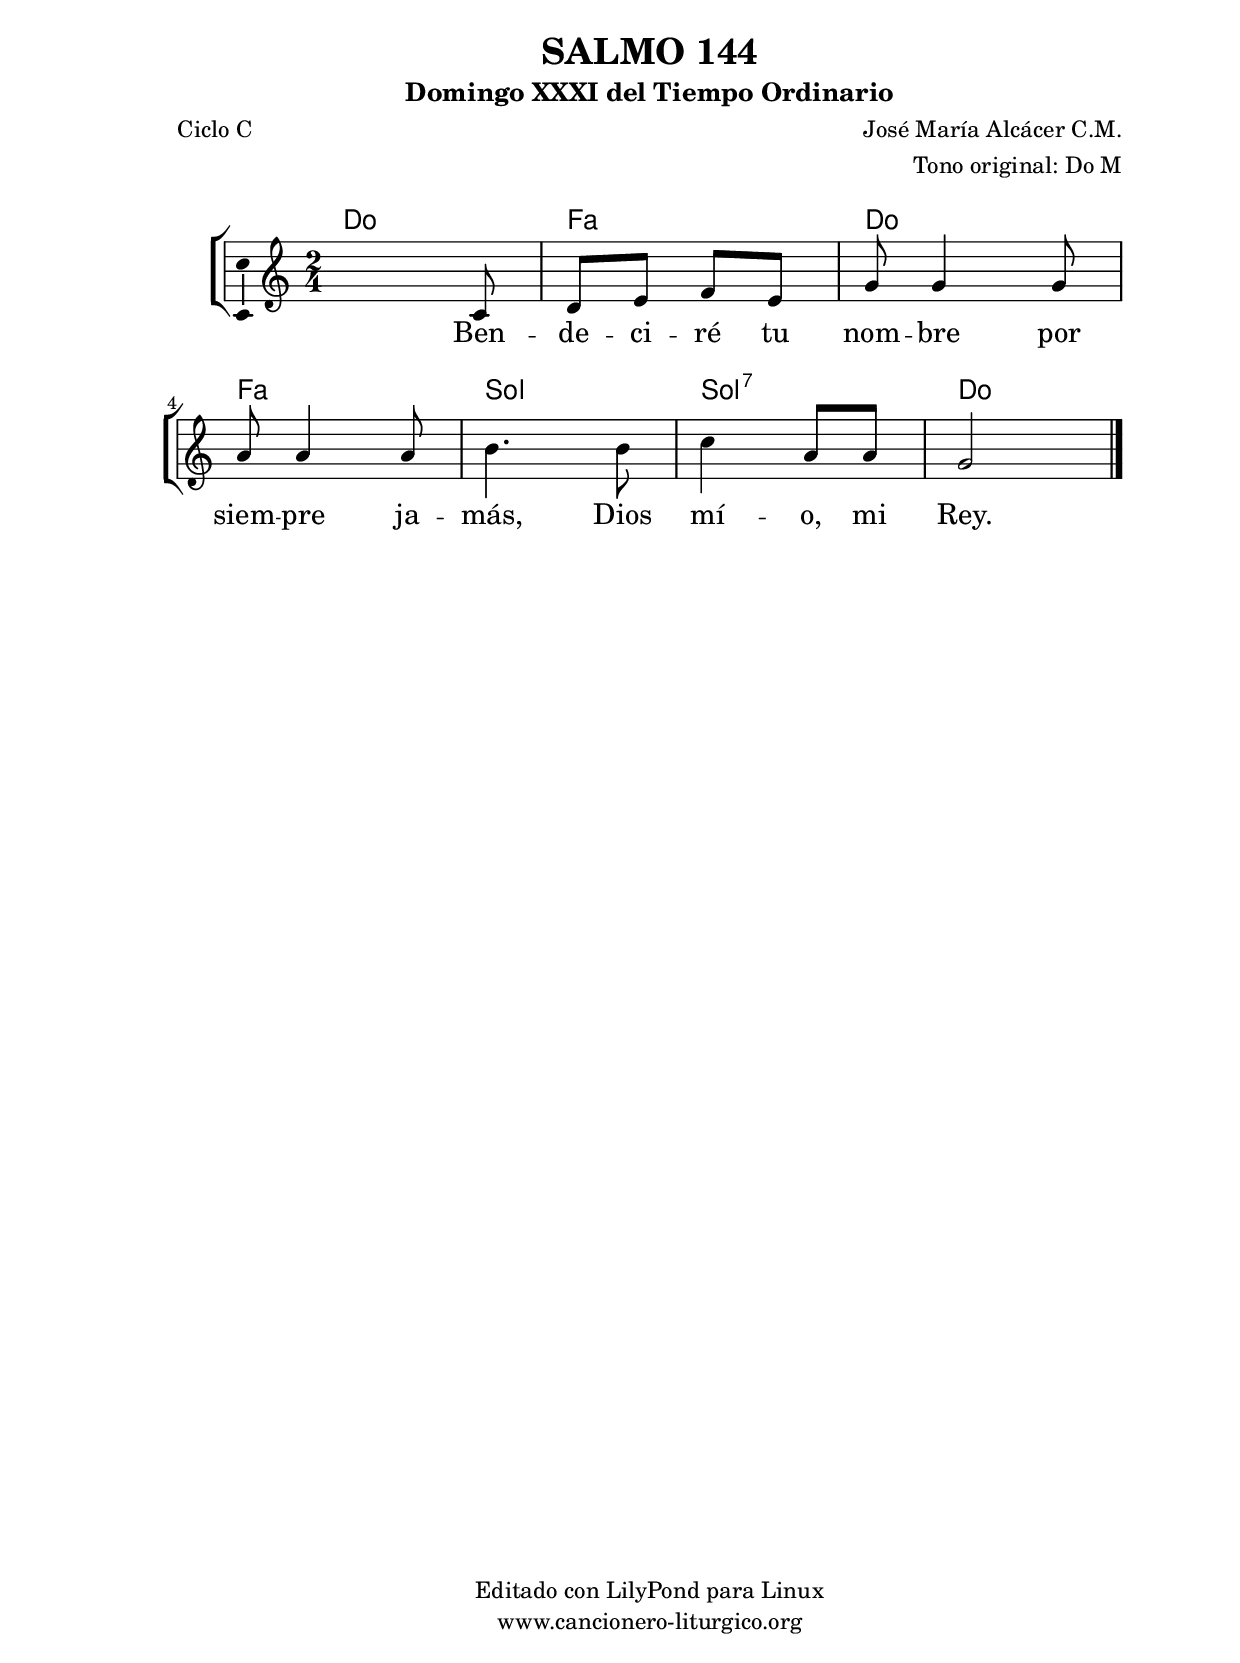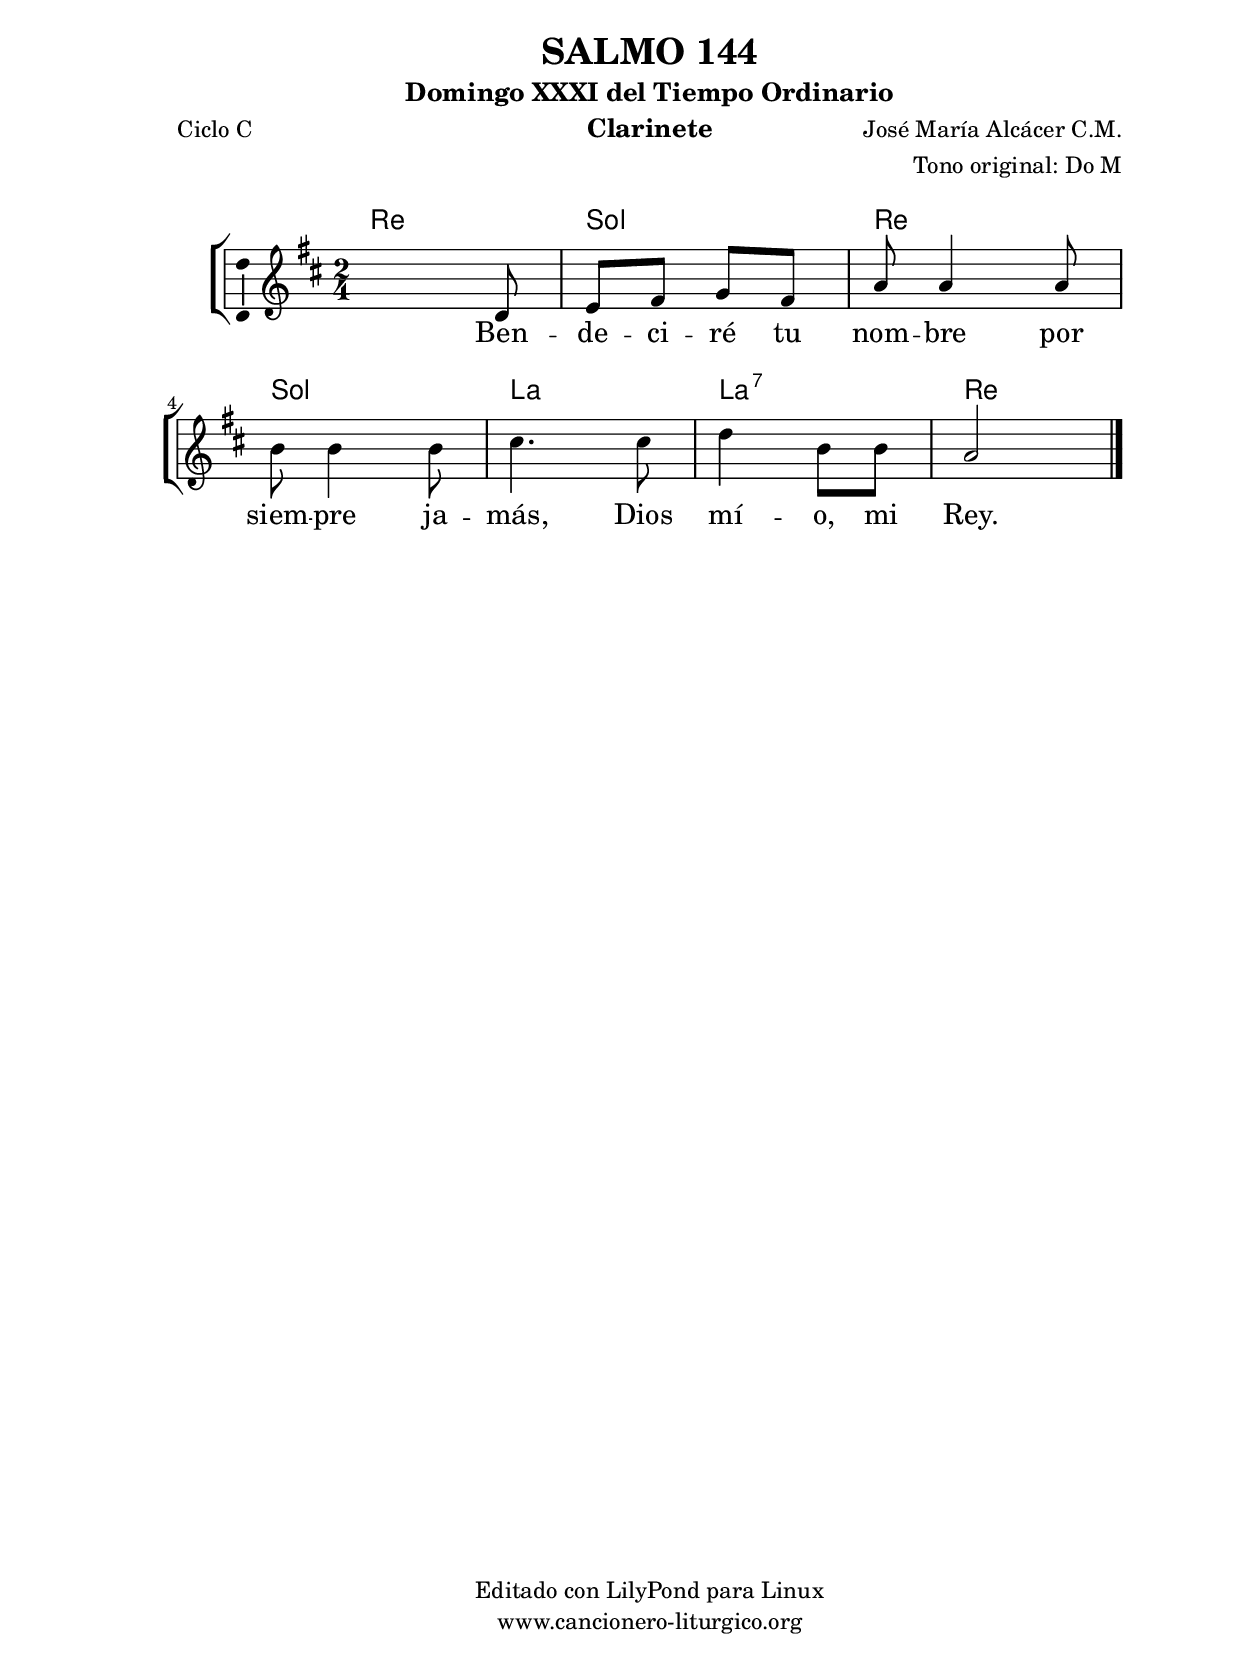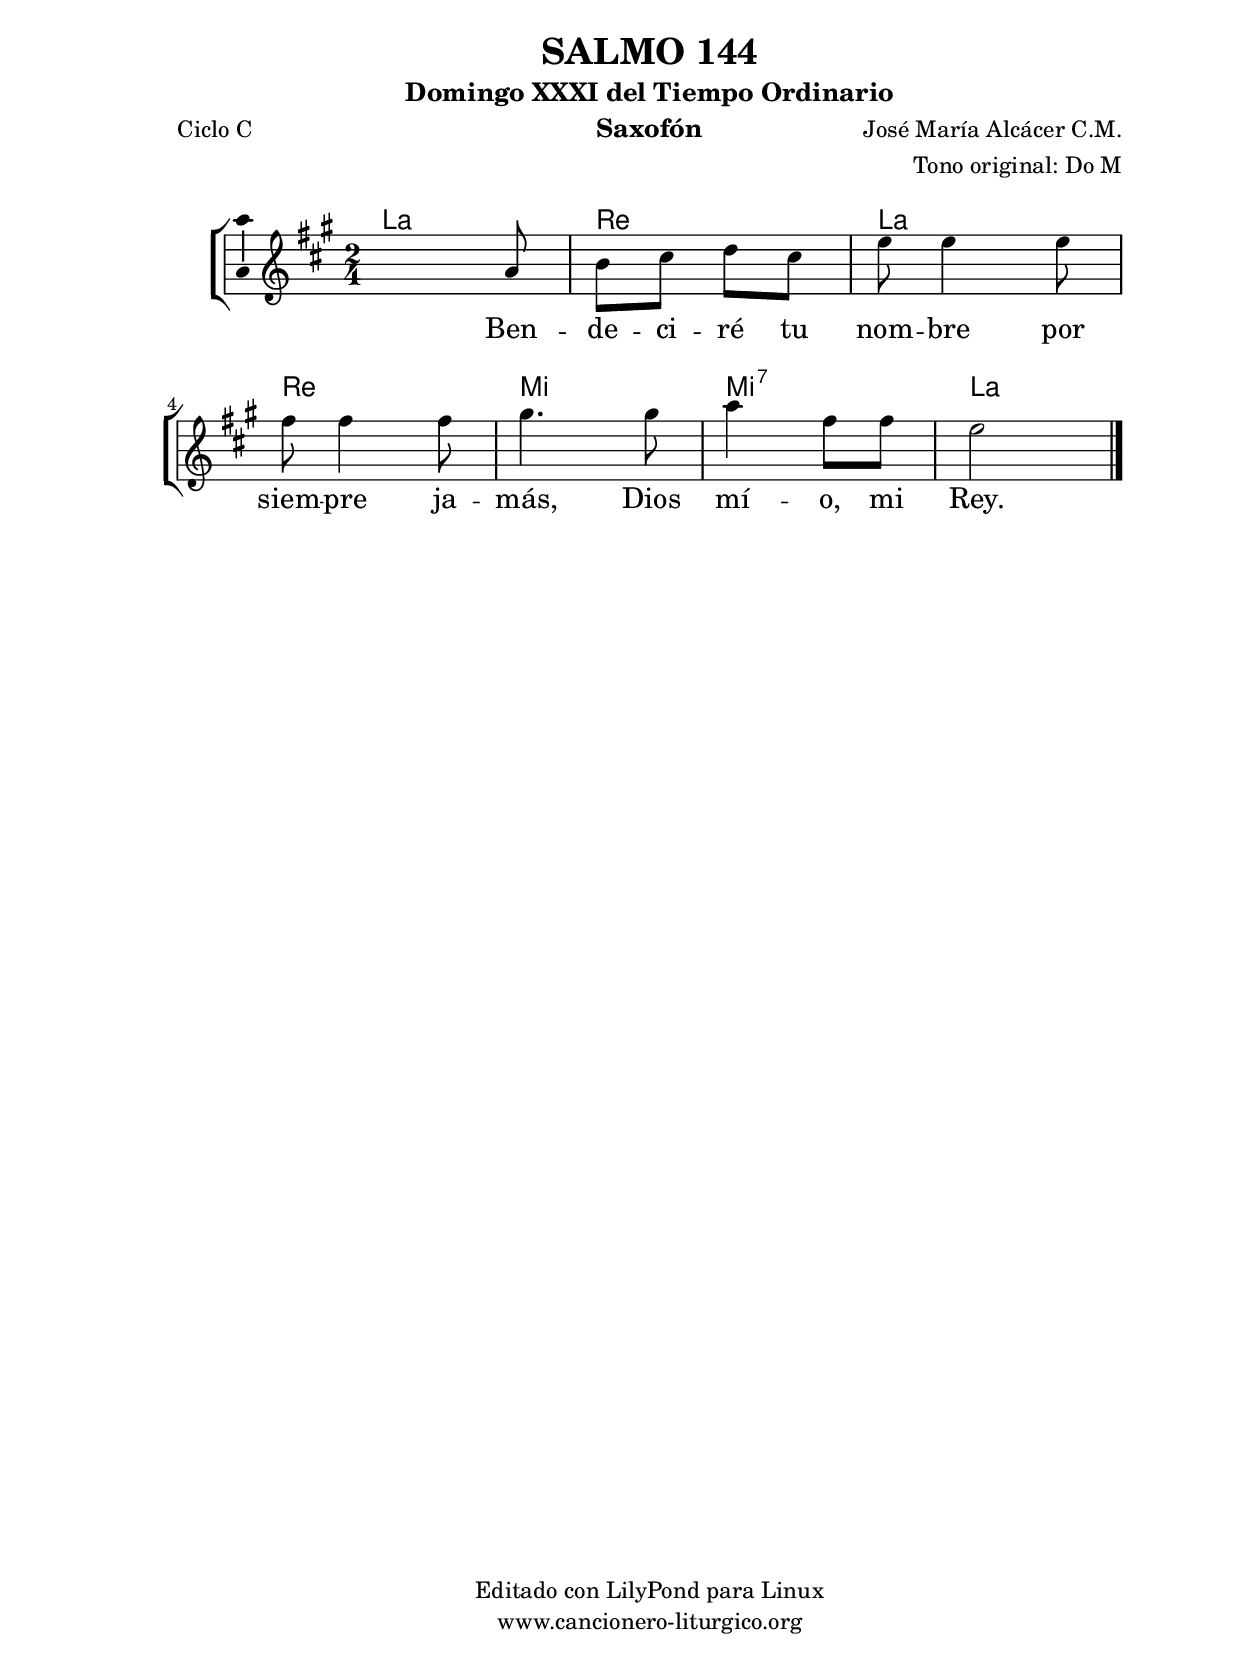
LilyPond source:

%
%para convertir .midi en .wav:
%timidity filename.midi -Ow -o finename.wav
%
%
%Para convertir de .wav a .mp3:
%lame -h -m j filename.wav
%
%
%para escuchar el midi:
%timidity nombrefichero.midi
%


%versión de lilypond para la que se ha escrito esta partitura:
\version "2.16.0"

	%Tamaño papel
	#(set-default-paper-size "a4")
	%Tamaño partitura
	#(set-global-staff-size 20)
	%No responde al pulsar sobre una nota
	#(ly:set-option 'point-and-click #f)

%parámetros del encabezamiento:
\header {
	title = "SALMO 144"
	subtitle = "Domingo XXXI del Tiempo Ordinario"
	composer = "José María Alcácer C.M."
	poet = "Ciclo C"
	meter = ""
	arranger = "Tono original: Do M"
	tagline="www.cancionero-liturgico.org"
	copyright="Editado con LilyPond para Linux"
	}

%parámetros asociados al papel:
\paper  {
	oddHeaderMarkup = \markup {\fill-line { \on-the-fly #not-first-page \fromproperty #'header:title \on-the-fly #not-first-page \fromproperty #'header:composer }}
	evenHeaderMarkup = \markup {\fill-line { \fromproperty #'header:composer \fromproperty #'header:title }}
	#(set-paper-size "a4")
	print-page-number = ##f
	first-page-number = 1
	print-first-page-number = ##f
%	head-separation = 3.0 \cm
	top-margin = 2.0 \cm
	bottom-margin = 0.5\cm
%%%	bottom-margin = -1.0\cm
	left-margin = 3.0 \cm
	line-width = 16.0 \cm 
	indent = 8\mm
	interscoreline = 2.\mm
	between-system-space = 15\mm
%	para que las partituras no llenen la hoja:
	ragged-bottom = ##t
%	idem para la última hoja:
	ragged-last-bottom = ##f
%	para que las partituras llenen el ancho del papel:
	ragged-last = ##f
	after-title-space = 2.5 \cm
%page-count=1
system-count=2

	%Flexible Vertical Spacing
%	markup-markup-spacing =
%	#'((basic-distance . 15) (minimum-distance . 15) (padding . 3))
	markup-system-spacing =
	#'((basic-distance . 15) (minimum-distance . 15) (padding . 3))
	system-system-spacing =
	#'((basic-distance . 15) (minimum-distance . 15) (padding . 3))
	score-system-spacing =
	#'((basic-distance . 15) (minimum-distance . 15) (padding . 5))
%	top-system-spacing = % header
%	#'((basic-distance . 8) (minimum-distance . 0) (padding . 3))
%	top-markup-spacing =
%	#'((basic-distance . 20) (minimum-distance . 20) (padding . 3))
	last-bottom-spacing = % footer
	#'((basic-distance . 5) (minimum-distance . 5) (padding . 3))
%	score-markup-spacing =
%	#'((basic-distance . 16) (minimum-distance . 13) (padding . 3))

	}


%parámetros que afectan a toda la partitura:
global =  {
	%clave de sol (G):
	\clef G
	%armadura:
%%%	\transpose  c d
	\key c \major
	\tempo 4=80
	\set Score.tempoHideNote = ##t
	}


acordes = {
	\italianChords
	\chordmode {
%%%	\transpose  c d
{

c2 f c f g g:7 c

	}
	}
}

melodia = 
%%%	\transpose  c d
{
	\relative c'{
	\time 2/4

s4 s8 c8
d8 e f e
g8 g4 g8
a8 a4 a8
b4. b8
c4 a8 a
g2

\bar "|."
}
}

texto = \lyricmode {
Ben -- de -- ci -- ré tu nom -- bre por siem -- pre ja -- más, Dios mí -- o, mi Rey.
	}


acordesStaff = \context ChordNames = acordesStaff <<
	\set chordChanges = ##t
	\acordes
	>>


vozStaff = \context Voice = vozStaff
\with {\consists "Ambitus_engraver"}
<<
%	\set Staff.instrumentName = ""
%	\set Staff.shortInstrumentName = ""
%	\set Staff.midiInstrument = #"clarinet"
%	\set Staff.midiInstrument = #"cello"
%	\set Staff.midiInstrument = #"flute"
	\set Staff.midiInstrument = #"electric guitar (jazz)"
%	\set Staff.midiInstrument = #"english horn"
%	\set Staff.midiInstrument = #"violin"
%	\set Staff.midiInstrument = #"glockenspiel"
	\set Staff.midiMinimumVolume = #0.7
	\set Staff.midiMaximumVolume = #0.9
	\global
	\melodia
	>>


textoStaff = \context Lyrics = textoStaff <<
	\lyricsto vozStaff \texto
	>>

\book {
	\score {
		\context ChoirStaff {
			\override StaffGroup.SystemStartBracket #'collapse-height = #1
			\override Score.SystemStartBar #'collapse-height = #1
			<<
			\acordesStaff
			\vozStaff
			\textoStaff
			>>
			}
		\layout {
	    		\context {
				\Lyrics
				\override LyricText #'font-size = #2
				}
	   		 \context {
				\Score
				%fontSize = #3
				\override StaffSymbol #'staff-space = #(magstep +3)
				%\override Beam #'thickness = #0.55
				%\override SpacingSpanner #'spacing-increment = #1.0
				%\override Slur #'height-limit = #1.5
				}
			}
		}
	\score {
		\unfoldRepeats
		\context ChoirStaff {
			<<
			\acordesStaff
			\vozStaff
			>>
			}
		\midi {
	  		\context {
	  			\Score
				tempoWholesPerMinute = #(ly:make-moment 70 4)
				}
			}
		}
	}

%Partitura para clarinete
#(define output-suffix "C")
\book {
	\header{
		instrument = "Clarinete"
		}
	\score {
		\context ChoirStaff {
			\override StaffGroup.SystemStartBracket #'collapse-height = #1
			\override Score.SystemStartBar #'collapse-height = #1
\transpose c d
			<<
			\acordesStaff
			\vozStaff
			\textoStaff
			>>
			}
		\layout {
	    		\context {
				\Lyrics
				\override LyricText #'font-size = #2
				}
	   		 \context {
				\Score
				%fontSize = #3
				\override StaffSymbol #'staff-space = #(magstep +3)
				%\override Beam #'thickness = #0.55
				%\override SpacingSpanner #'spacing-increment = #1.0
				%\override Slur #'height-limit = #1.5
				}
			}
		}
	}

%Partitura para saxofón
#(define output-suffix "S")
\book {
	\header{
		instrument = "Saxofón"
		}
	\score {
		\context ChoirStaff {
			\override StaffGroup.SystemStartBracket #'collapse-height = #1
			\override Score.SystemStartBar #'collapse-height = #1
\transpose c a
			<<
			\acordesStaff
			\vozStaff
			\textoStaff
			>>
			}
		\layout {
	    		\context {
				\Lyrics
				\override LyricText #'font-size = #2
				}
	   		 \context {
				\Score
				%fontSize = #3
				\override StaffSymbol #'staff-space = #(magstep +3)
				%\override Beam #'thickness = #0.55
				%\override SpacingSpanner #'spacing-increment = #1.0
				%\override Slur #'height-limit = #1.5
				}
			}
		}
	}

